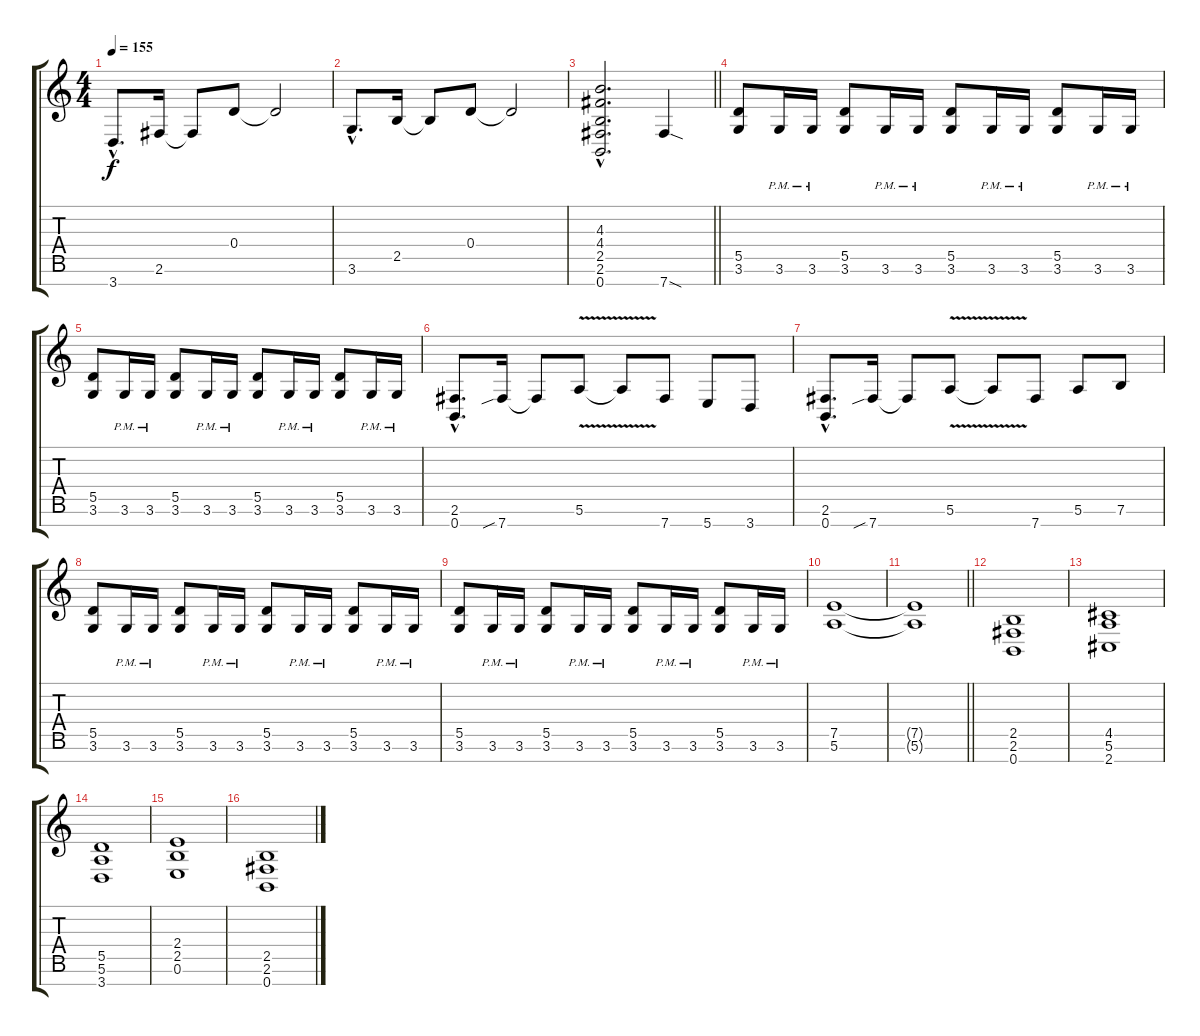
\track "" {instrument distortionguitar}
\staff {score tabs}
\tuning (E4 B3 G3 D3 A2 E2 B1) {hide}
\ts (4 4)
\tempo 155
\clef g2
\ks c
3.7{hac}.8{d dy f} 2.6.16 2.6{t}.8 0.4.8 0.4{t}.2 |
3.6{hac}.8{d} 2.5.16 2.5{t}.8 0.4.8 0.4{t}.2 |
\barLineRight lightlight
(4.3{hac} 4.4{hac} 2.5{hac} 2.6{hac} 0.7{hac}).2{d} 7.7{sod}.4 |
(5.5 3.6).8 3.6{pm}.16 3.6{pm}.16 (5.5 3.6).8 3.6{pm}.16 3.6{pm}.16 (5.5 3.6).8 3.6{pm}.16 3.6{pm}.16 (5.5 3.6).8 3.6{pm}.16 3.6{pm}.16 |
(5.5 3.6).8 3.6{pm}.16 3.6{pm}.16 (5.5 3.6).8 3.6{pm}.16 3.6{pm}.16 (5.5 3.6).8 3.6{pm}.16 3.6{pm}.16 (5.5 3.6).8 3.6{pm}.16 3.6{pm}.16 |
(2.6{hac} 0.7{hac}).8{d} 7.7{sib}.16 7.7{t}.8 5.6{v}.8 5.6{t}.8 7.7.8 5.7.8 3.7.8 |
(2.6{hac} 0.7{hac}).8{d} 7.7{sib}.16 7.7{t}.8 5.6{v}.8 5.6{t}.8 7.7.8 5.6.8 7.6.8 |
(5.5 3.6).8 3.6{pm}.16 3.6{pm}.16 (5.5 3.6).8 3.6{pm}.16 3.6{pm}.16 (5.5 3.6).8 3.6{pm}.16 3.6{pm}.16 (5.5 3.6).8 3.6{pm}.16 3.6{pm}.16 |
(5.5 3.6).8 3.6{pm}.16 3.6{pm}.16 (5.5 3.6).8 3.6{pm}.16 3.6{pm}.16 (5.5 3.6).8 3.6{pm}.16 3.6{pm}.16 (5.5 3.6).8 3.6{pm}.16 3.6{pm}.16 |
(7.5 5.6).1 |
\barLineRight lightlight
(7.5{t} 5.6{t}).1 |
(2.5 2.6 0.7).1 |
(4.5 5.6 2.7).1 |
(5.5 5.6 3.7).1 |
(2.4 2.5 0.6).1 |
(2.5 2.6 0.7).1
